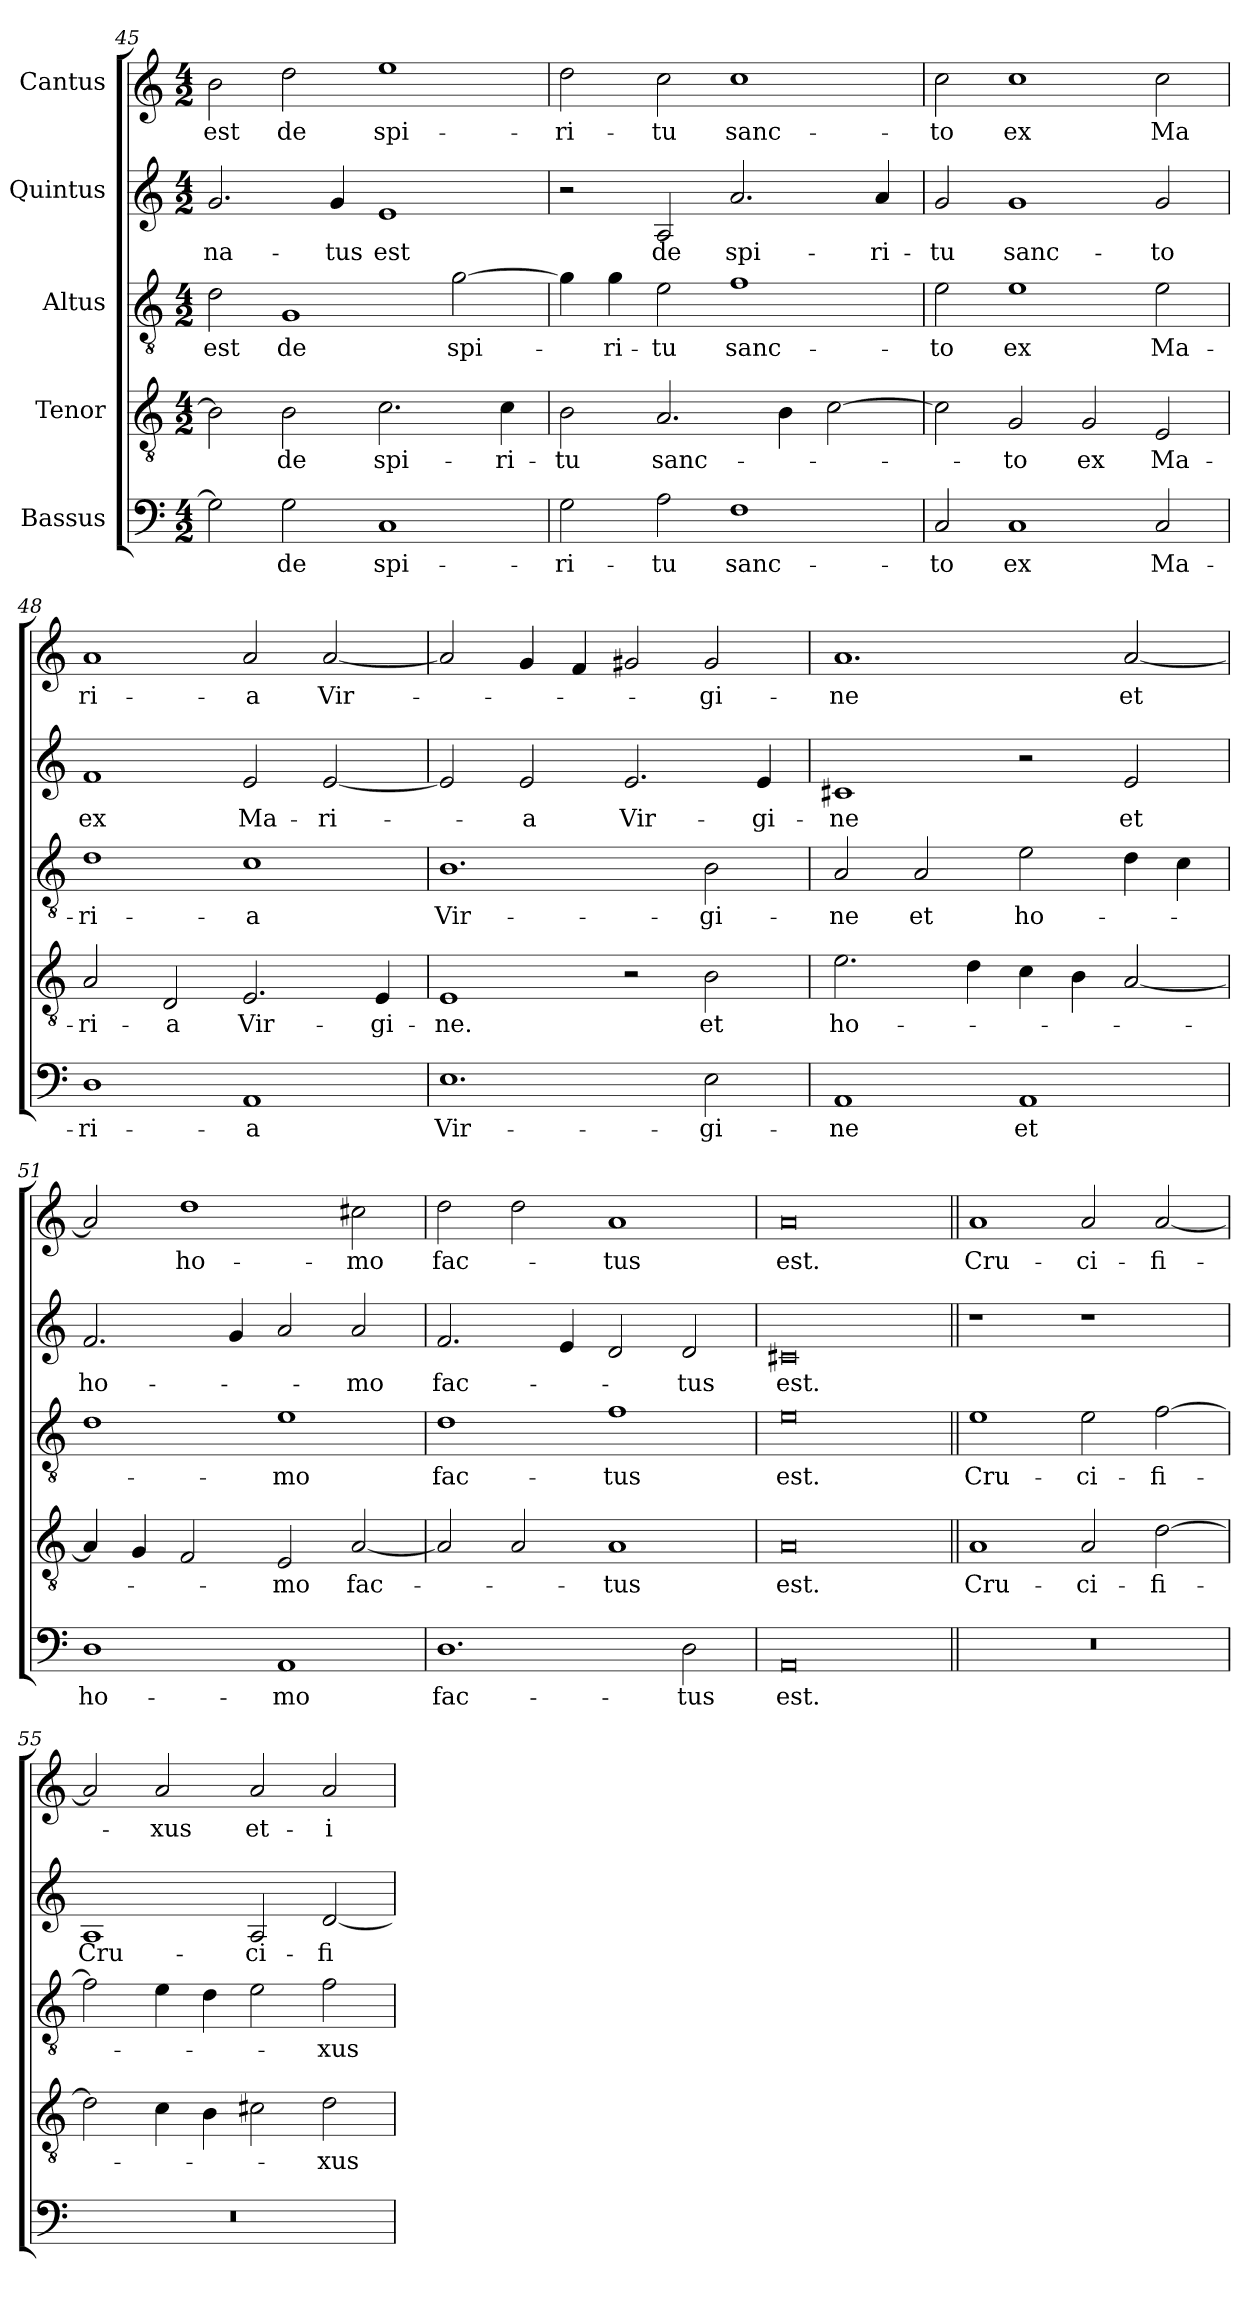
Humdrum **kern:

**kern	**text	**kern	**text	**kern	**text	**kern	**text	**kern	**text
*part5	*part5	*part4	*part4	*part3	*part3	*part2	*part2	*part1	*part1
*staff5	*staff5	*staff4	*staff4	*staff3	*staff3	*staff2	*staff2	*staff1	*staff1
*I"Bassus	*	*I"Tenor	*	*I"Altus	*	*I"Quintus	*	*I"Cantus	*
*clefF4	*	*clefGv2	*	*clefGv2	*	*clefG2	*	*clefG2	*
*k[]	*	*k[]	*	*k[]	*	*k[]	*	*k[]	*
*M4/2	*	*M4/2	*	*M4/2	*	*M4/2	*	*M4/2	*
=45	=45	=45	=45	=45	=45	=45	=45	=45	=45
2G\]	.	2B\]	.	2d\	est	2.g/	-na-	2b\	est
2G\	de	2B\	de	1G/	de	.	.	2dd\	de
.	.	.	.	.	.	4g/	-tus	.	.
1C/	spi-	2.c\	spi-	.	.	1e/	est	1ee\	spi-
.	.	.	.	[2g\	spi-	.	.	.	.
.	.	4c\	-ri-	.	.	.	.	.	.
=46	=46	=46	=46	=46	=46	=46	=46	=46	=46
2G\	-ri-	2B\	-tu	4g\]	.	2r	.	2dd\	-ri-
.	.	.	.	4g\	-ri-	.	.	.	.
2A\	-tu	2.A/	sanc-	2e\	-tu	2A/	de	2cc\	-tu
1F\	sanc-	.	.	1f\	sanc-	2.a/	spi-	1cc\	sanc-
.	.	4B\	.	.	.	.	.	.	.
.	.	[2c\	.	.	.	.	.	.	.
.	.	.	.	.	.	4a/	-ri-	.	.
=47	=47	=47	=47	=47	=47	=47	=47	=47	=47
2C/	-to	2c\]	.	2e\	-to	2g/	-tu	2cc\	-to
1C/	ex	2G/	-to	1e\	ex	1g/	sanc-	1cc\	ex
.	.	2G/	ex	.	.	.	.	.	.
2C/	Ma-	2E/	Ma-	2e\	Ma-	2g/	-to	2cc\	Ma
=48	=48	=48	=48	=48	=48	=48	=48	=48	=48
1D\	-ri-	2A/	-ri-	1d\	-ri-	1f/	ex	1a/	ri-
.	.	2D/	-a	.	.	.	.	.	.
1AA/	-a	2.E/	Vir-	1c\	-a	2e/	Ma-	2a/	-a
.	.	.	.	.	.	[2e/	-ri-	[2a/	Vir-
.	.	4E/	-gi-	.	.	.	.	.	.
=49	=49	=49	=49	=49	=49	=49	=49	=49	=49
1.E\	Vir-	1E/	-ne.	1.B\	Vir-	2e/]	.	2a/]	.
.	.	.	.	.	.	2e/	-a	4g/	.
.	.	.	.	.	.	.	.	4f/	.
.	.	2r	.	.	.	2.e/	Vir-	2g#X/	.
2E\	-gi-	2B\	et	2B\	-gi-	.	.	2g#/	-gi-
.	.	.	.	.	.	4e/	-gi-	.	.
=50	=50	=50	=50	=50	=50	=50	=50	=50	=50
1AA/	-ne	2.e\	ho-	2A/	-ne	1c#X/	-ne	1.a/	-ne
.	.	.	.	2A/	et	.	.	.	.
.	.	4d\	.	.	.	.	.	.	.
1AA/	et	4c\	.	2e\	ho-	2r	.	.	.
.	.	4B\	.	.	.	.	.	.	.
.	.	[2A/	.	4d\	.	2e/	et	[2a/	et
.	.	.	.	4c\	.	.	.	.	.
=51	=51	=51	=51	=51	=51	=51	=51	=51	=51
1D\	ho-	4A/]	.	1d\	.	2.f/	ho-	2a/]	.
.	.	4G/	.	.	.	.	.	.	.
.	.	2F/	.	.	.	.	.	1dd\	ho-
.	.	.	.	.	.	4g/	.	.	.
1AA/	-mo	2E/	-mo	1e\	-mo	2a/	.	.	.
.	.	[2A/	fac-	.	.	2a/	-mo	2cc#X\	-mo
=52	=52	=52	=52	=52	=52	=52	=52	=52	=52
1.D\	fac-	2A/]	.	1d\	fac-	2.f/	fac-	2dd\	fac-
.	.	2A/	.	.	.	.	.	2dd\	.
.	.	.	.	.	.	4e/	.	.	.
.	.	1A/	-tus	1f\	-tus	2d/	.	1a/	-tus
2D\	-tus	.	.	.	.	2d/	-tus	.	.
=53	=53	=53	=53	=53	=53	=53	=53	=53	=53
0AA/	est.	0A/	est.	0e\	est.	0c#X/	est.	0a/	est.
=54||	=54||	=54||	=54||	=54||	=54||	=54||	=54||	=54||	=54||
0r	.	1A/	Cru-	1e\	Cru-	1r	.	1a/	Cru-
.	.	2A/	-ci-	2e\	-ci-	1r	.	2a/	-ci-
.	.	[2d\	-fi-	[2f\	-fi-	.	.	[2a/	-fi-
=55	=55	=55	=55	=55	=55	=55	=55	=55	=55
0r	.	2d\]	.	2f\]	.	1A/	Cru-	2a/]	.
.	.	4c\	.	4e\	.	.	.	2a/	-xus
.	.	4B\	.	4d\	.	.	.	.	.
.	.	2c#X\	.	2e\	.	2A/	-ci-	2a/	et-
.	.	2d\	-xus	2f\	-xus	[2d/	-fi-	2a/	-i-
=	=	=	=	=	=	=	=	=	=
*-	*-	*-	*-	*-	*-	*-	*-	*-	*-
